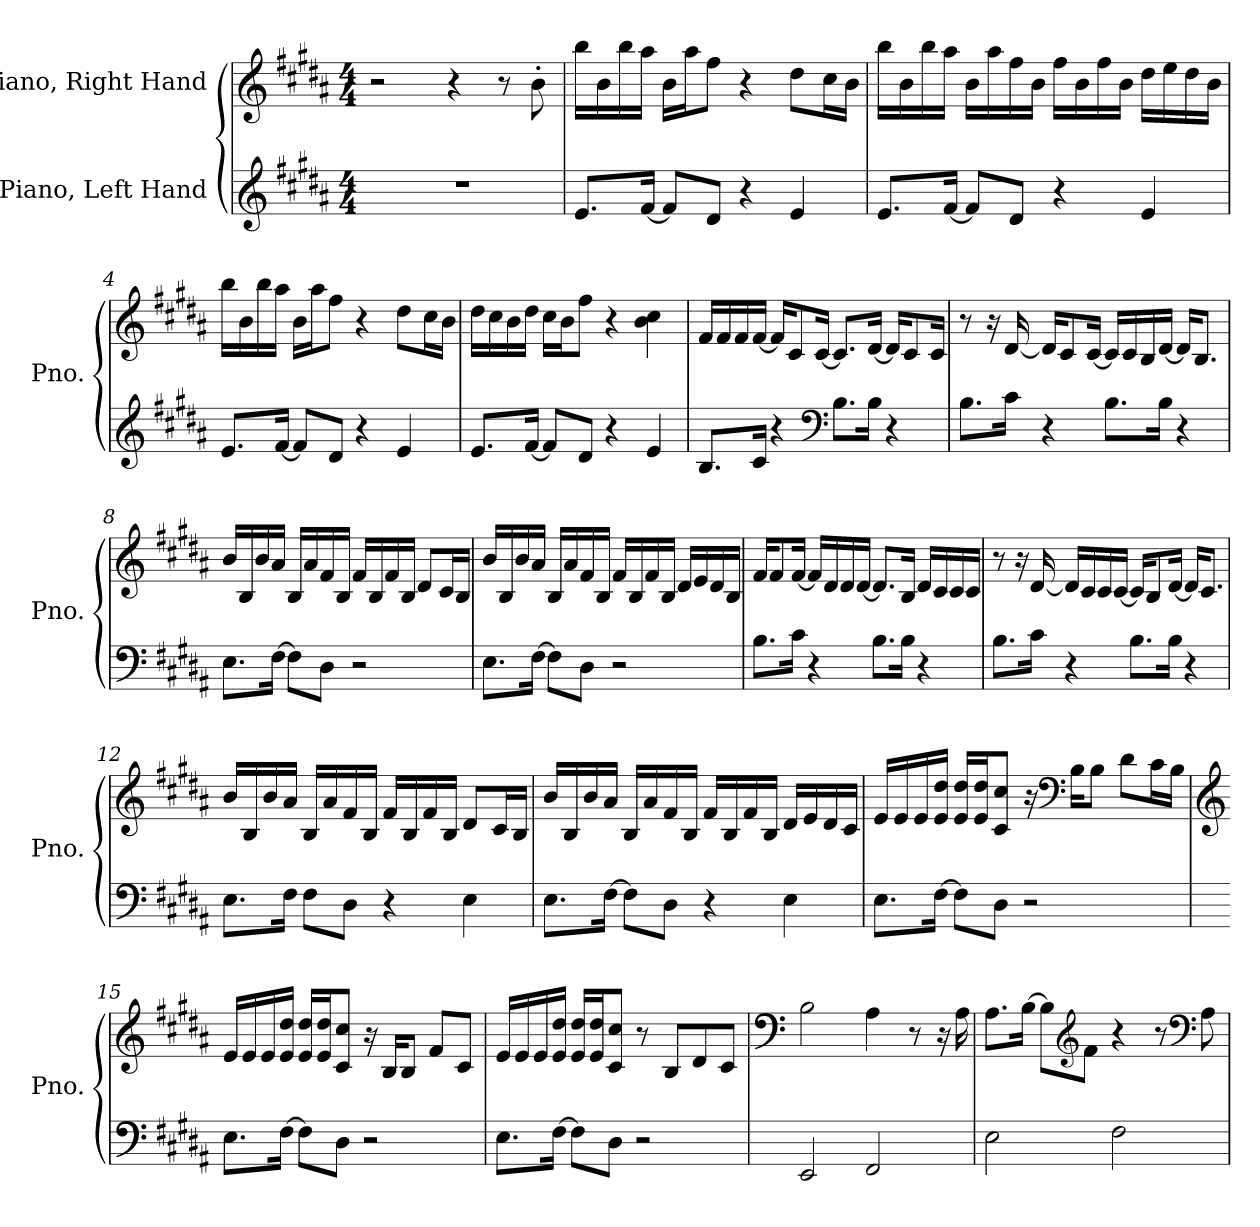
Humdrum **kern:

**kern	**kern
*part2	*part1
*staff2	*staff1
*I"Piano, Left Hand	*I"Piano, Right Hand
*I'Pno.	*I'Pno.
*clefG2	*clefG2
*k[f#c#g#d#a#]	*k[f#c#g#d#a#]
*M4/4	*M4/4
*MM70	*MM70
=1	=1
1r	2r
.	4r
.	8r
.	8b'\
=2	=2
8.e/L	16bb\LL
.	16b\
.	16bb\
[16f#/Jk	16aa#\JJ
8f#/L]	16b\LL
.	16aa#\J
8d#/J	8ff#\J
4r	4r
4e/	8dd#\L
.	16cc#\L
.	16b\JJ
=3	=3
8.e/L	16bb\LL
.	16b\
.	16bb\
[16f#/Jk	16aa#\JJ
8f#/L]	16b\LL
.	16aa#\
8d#/J	16ff#\
.	16b\JJ
4r	16ff#\LL
.	16b\
.	16ff#\
.	16b\JJ
4e/	16dd#\LL
.	16ee\
.	16dd#\
.	16b\JJ
!!LO:LB:g=z
=4	=4
8.e/L	16bb\LL
.	16b\
.	16bb\
[16f#/Jk	16aa#\JJ
8f#/L]	16b\LL
.	16aa#\J
8d#/J	8ff#\J
4r	4r
4e/	8dd#\L
.	16cc#\L
.	16b\JJ
=5	=5
8.e/L	16dd#\LL
.	16cc#\
.	16b\
[16f#/Jk	16dd#\JJ
8f#/L]	16cc#\LL
.	16b\J
8d#/J	8ff#\J
4r	4r
4e/	4b\ 4cc#\
=6	=6
8.B/L	16f#/LL
.	16f#/
.	16f#/
16c#/Jk	[16f#/JJ
4r	16f#/KL]
.	8c#/
.	[16c#/Jk
*clefF4	*
8.B\L	8.c#/L]
16B\Jk	[16d#/Jk
4r	16d#/KL]
.	8c#/
.	16c#/Jk
!!LO:LB:g=z
=7	=7
8.B\L	8r
.	16r
16c#\Jk	[16d#/
4r	16d#/KL]
.	8c#/
.	[16c#/Jk
8.B\L	16c#/LL]
.	16c#/
.	16B/
16B\Jk	[16d#/JJ
4r	16d#/KL]
.	8.B/J
=8	=8
8.E\L	16b/LL
.	16B/
.	16b/
[16F#\Jk	16a#/JJ
8F#\L]	16B/LL
.	16a#/
8D#\J	16f#/
.	16B/JJ
2r	16f#/LL
.	16B/
.	16f#/
.	16B/JJ
.	8d#/L
.	16c#/L
.	16B/JJ
!!LO:LB:g=z
=9	=9
8.E\L	16b/LL
.	16B/
.	16b/
[16F#\Jk	16a#/JJ
8F#\L]	16B/LL
.	16a#/
8D#\J	16f#/
.	16B/JJ
2r	16f#/LL
.	16B/
.	16f#/
.	16B/JJ
.	16d#/LL
.	16e/
.	16d#/
.	16B/JJ
=10	=10
8.B\L	16f#/KL
.	8f#/
16c#\Jk	[16f#/Jk
4r	16f#/LL]
.	16d#/
.	16d#/
.	[16d#/JJ
8.B\L	8.d#/L]
16B\Jk	16B/Jk
4r	16d#/LL
.	16c#/
.	16c#/
.	16c#/JJ
!!LO:LB:g=z
=11	=11
8.B\L	8r
.	16r
16c#\Jk	[16d#/
4r	16d#/LL]
.	16c#/
.	16c#/
.	[16c#/JJ
8.B\L	16c#/KL]
.	8B/
16B\Jk	[16d#/Jk
4r	16d#/KL]
.	8.c#/J
=12	=12
8.E\L	16b/LL
.	16B/
.	16b/
16F#\Jk	16a#/JJ
8F#\L	16B/LL
.	16a#/
8D#\J	16f#/
.	16B/JJ
4r	16f#/LL
.	16B/
.	16f#/
.	16B/JJ
4E\	8d#/L
.	16c#/L
.	16B/JJ
!!LO:LB:g=z
=13	=13
8.E\L	16b/LL
.	16B/
.	16b/
[16F#\Jk	16a#/JJ
8F#\L]	16B/LL
.	16a#/
8D#\J	16f#/
.	16B/JJ
4r	16f#/LL
.	16B/
.	16f#/
.	16B/JJ
4E\	16d#/LL
.	16e/
.	16d#/
.	16c#/JJ
=14	=14
8.E\L	16e/LL
.	16e/
.	16e/
[16F#\Jk	16e/ 16dd#/JJ
8F#\L]	16e/ 16dd#/LL
.	16e/ 16dd#/J
8D#\J	8c#/ 8cc#/J
2r	16r
*	*clefF4
.	16B\KL
.	8B\J
.	8d#\L
.	16c#\L
.	16B\JJ
!!LO:PB:g=z
=15	=15
*	*clefG2
8.E\L	16e/LL
.	16e/
.	16e/
[16F#\Jk	16e/ 16dd#/JJ
8F#\L]	16e/ 16dd#/LL
.	16e/ 16dd#/J
8D#\J	8c#/ 8cc#/J
2r	16r
.	16B/KL
.	8B/J
.	8f#/L
.	8c#/J
=16	=16
8.E\L	16e/LL
.	16e/
.	16e/
[16F#\Jk	16e/ 16dd#/JJ
8F#\L]	16e/ 16dd#/LL
.	16e/ 16dd#/J
8D#\J	8c#/ 8cc#/J
2r	8r
.	8B/L
.	8d#/
.	8c#/J
=17	=17
*	*clefF4
2EE/	2B\
2FF#/	4A#\
.	8r
.	16r
.	16A#\
=18	=18
2E\	8.A#\L
.	[16B\Jk
.	8B\L]
*	*clefG2
.	8f#\J
2F#\	4r
.	8r
*	*clefF4
.	8A#\
=	=
*-	*-
